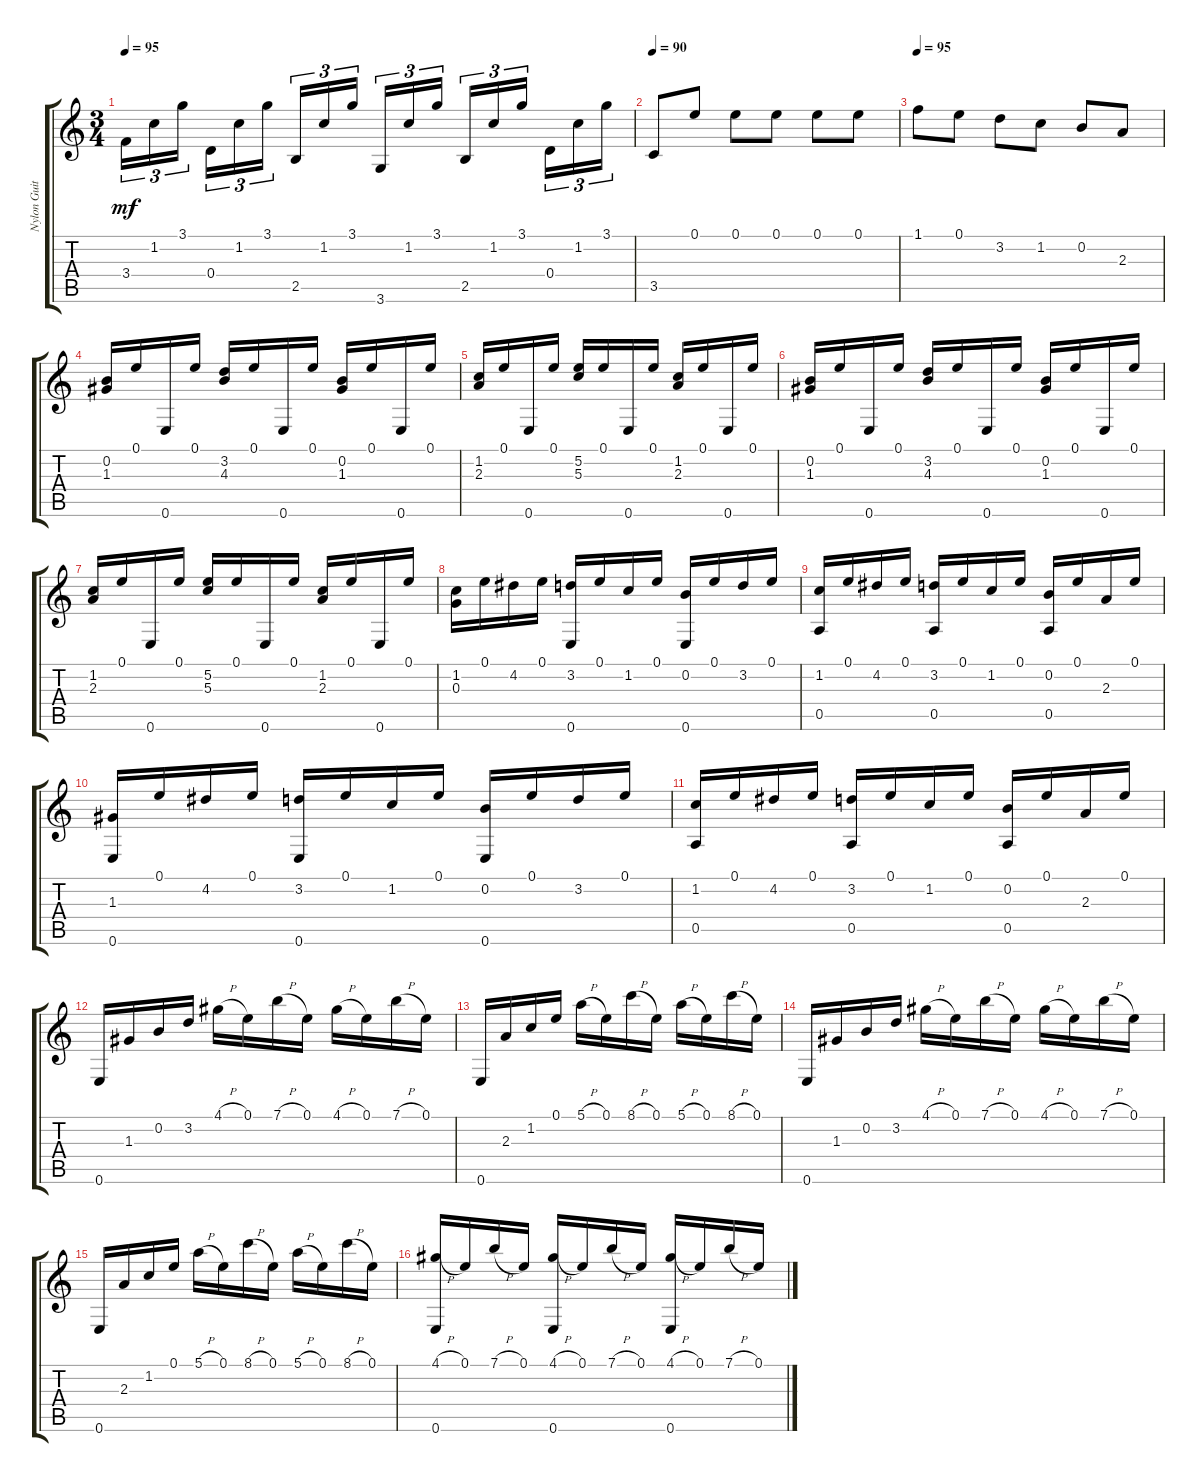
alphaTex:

\track ("Nylon Guitar" "Nylon Guit") {instrument acousticguitarnylon}
\staff {score tabs}
\tuning (E4 B3 G3 D3 A2 E2) {hide}
\ts (3 4)
\tempo 95
\clef g2
\ks c
3.4.16{tu (3 2) dy mf} 1.2.16{tu (3 2)} 3.1.16{tu (3 2) beam splitsecondary} 0.4.16{tu (3 2)} 1.2.16{tu (3 2)} 3.1.16{tu (3 2)} 2.5.16{tu (3 2)} 1.2.16{tu (3 2)} 3.1.16{tu (3 2) beam splitsecondary} 3.6.16{tu (3 2)} 1.2.16{tu (3 2)} 3.1.16{tu (3 2)} 2.5.16{tu (3 2)} 1.2.16{tu (3 2)} 3.1.16{tu (3 2) beam splitsecondary} 0.4.16{tu (3 2)} 1.2.16{tu (3 2)} 3.1.16{tu (3 2)} |
\tempo 90
3.5.8 0.1.8 0.1.8 0.1.8 0.1.8 0.1.8 |
\tempo 95
1.1.8 0.1.8 3.2.8 1.2.8 0.2.8 2.3.8 |
(0.2 1.3).16 0.1.16 0.6.16 0.1.16 (3.2 4.3).16 0.1.16 0.6.16 0.1.16 (0.2 1.3).16 0.1.16 0.6.16 0.1.16 |
(1.2 2.3).16 0.1.16 0.6.16 0.1.16 (5.2 5.3).16 0.1.16 0.6.16 0.1.16 (1.2 2.3).16 0.1.16 0.6.16 0.1.16 |
(0.2 1.3).16 0.1.16 0.6.16 0.1.16 (3.2 4.3).16 0.1.16 0.6.16 0.1.16 (0.2 1.3).16 0.1.16 0.6.16 0.1.16 |
(1.2 2.3).16 0.1.16 0.6.16 0.1.16 (5.2 5.3).16 0.1.16 0.6.16 0.1.16 (1.2 2.3).16 0.1.16 0.6.16 0.1.16 |
(1.2 0.3).16 0.1.16 4.2.16 0.1.16 (3.2 0.6).16 0.1.16 1.2.16 0.1.16 (0.2 0.6).16 0.1.16 3.2.16 0.1.16 |
(1.2 0.5).16 0.1.16 4.2.16 0.1.16 (3.2 0.5).16 0.1.16 1.2.16 0.1.16 (0.2 0.5).16 0.1.16 2.3.16 0.1.16 |
(1.3 0.6).16 0.1.16 4.2.16 0.1.16 (3.2 0.6).16 0.1.16 1.2.16 0.1.16 (0.2 0.6).16 0.1.16 3.2.16 0.1.16 |
(1.2 0.5).16 0.1.16 4.2.16 0.1.16 (3.2 0.5).16 0.1.16 1.2.16 0.1.16 (0.2 0.5).16 0.1.16 2.3.16 0.1.16 |
0.6.16 1.3.16 0.2.16 3.2.16 4.1{h}.16 0.1.16 7.1{h}.16 0.1.16 4.1{h}.16 0.1.16 7.1{h}.16 0.1.16 |
0.6.16 2.3.16 1.2.16 0.1.16 5.1{h}.16 0.1.16 8.1{h}.16 0.1.16 5.1{h}.16 0.1.16 8.1{h}.16 0.1.16 |
0.6.16 1.3.16 0.2.16 3.2.16 4.1{h}.16 0.1.16 7.1{h}.16 0.1.16 4.1{h}.16 0.1.16 7.1{h}.16 0.1.16 |
0.6.16 2.3.16 1.2.16 0.1.16 5.1{h}.16 0.1.16 8.1{h}.16 0.1.16 5.1{h}.16 0.1.16 8.1{h}.16 0.1.16 |
(4.1{h} 0.6).16 0.1.16 7.1{h}.16 0.1.16 (4.1{h} 0.6).16 0.1.16 7.1{h}.16 0.1.16 (4.1{h} 0.6).16 0.1.16 7.1{h}.16 0.1.16
